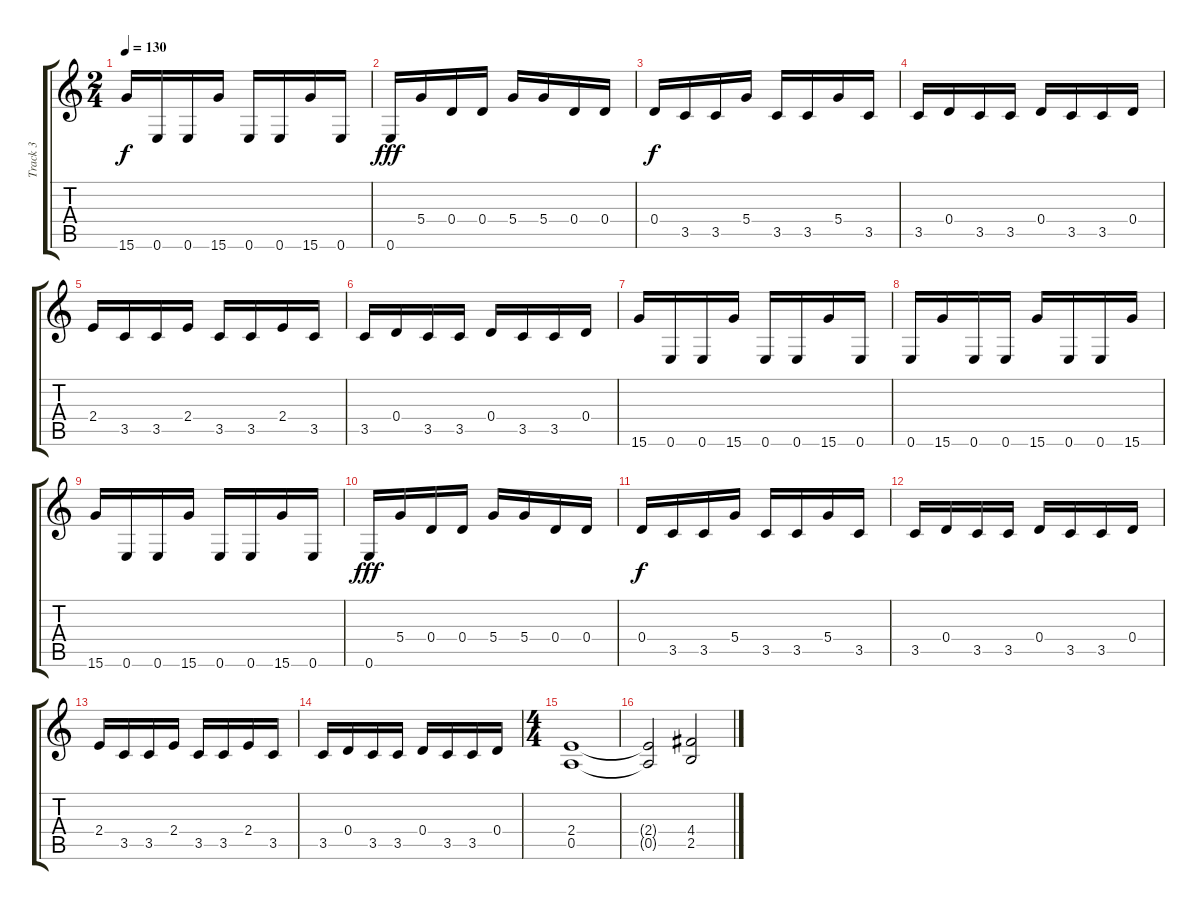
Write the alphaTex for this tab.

\track ("Track 3" "Track 3") {instrument distortionguitar}
\staff {score tabs}
\tuning (E4 B3 G3 D3 A2 E2) {hide}
\ts (2 4)
\tempo 130
\clef g2
\ks c
15.6.16{dy f} 0.6.16 0.6.16 15.6.16 0.6.16 0.6.16 15.6.16 0.6.16 |
0.6.16{dy fff} 5.4.16 0.4.16 0.4.16 5.4.16 5.4.16 0.4.16 0.4.16 |
0.4.16{dy f} 3.5.16 3.5.16 5.4.16 3.5.16 3.5.16 5.4.16 3.5.16 |
3.5.16 0.4.16 3.5.16 3.5.16 0.4.16 3.5.16 3.5.16 0.4.16 |
2.4.16 3.5.16 3.5.16 2.4.16 3.5.16 3.5.16 2.4.16 3.5.16 |
3.5.16 0.4.16 3.5.16 3.5.16 0.4.16 3.5.16 3.5.16 0.4.16 |
15.6.16 0.6.16 0.6.16 15.6.16 0.6.16 0.6.16 15.6.16 0.6.16 |
0.6.16 15.6.16 0.6.16 0.6.16 15.6.16 0.6.16 0.6.16 15.6.16 |
15.6.16 0.6.16 0.6.16 15.6.16 0.6.16 0.6.16 15.6.16 0.6.16 |
0.6.16{dy fff} 5.4.16 0.4.16 0.4.16 5.4.16 5.4.16 0.4.16 0.4.16 |
0.4.16{dy f} 3.5.16 3.5.16 5.4.16 3.5.16 3.5.16 5.4.16 3.5.16 |
3.5.16 0.4.16 3.5.16 3.5.16 0.4.16 3.5.16 3.5.16 0.4.16 |
2.4.16 3.5.16 3.5.16 2.4.16 3.5.16 3.5.16 2.4.16 3.5.16 |
3.5.16 0.4.16 3.5.16 3.5.16 0.4.16 3.5.16 3.5.16 0.4.16 |
\ts (4 4)
(2.4 0.5).1 |
(2.4{t} 0.5{t}).2 (4.4 2.5).2
